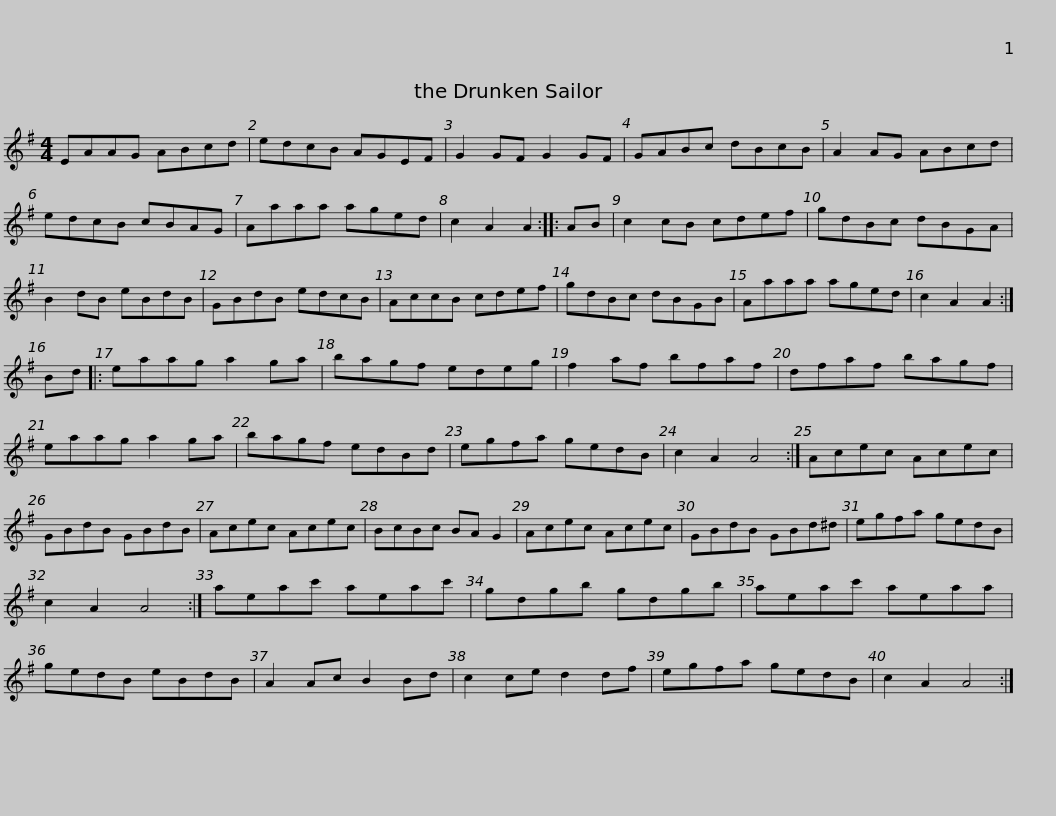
X:1
L:1/8
M:4/4
I:linebreak $
K:G
V:1 treble
V:1
 EAAG ABcd | edcB AGEF | G2 GF G2 GF | GABc dBcB | A2 AG ABcd | %5
 edcB cBAG |$ Aaaa aged | c2 A2 A2 :: AB | c2 cB cdef | %10
 gdBc dBGA | B2 dB eBdB | GBdB edcB |$ AccB cdef | gdBc dBGB | %15
 Aaaa aged | c2 A2 A2 :| Bd |: eaag a2 ga |$ bagf edeg | %20
 f2 af bfaf | dfaf bagf | eaag a2 ga | bagf edBd |$ egfa gedB | %25
 c2 A2 A4 :| Acec Acec | GBdB GBdB | Acec Acec | BcBc BA G2 |$ %30
 Acec Acec | GBdB GBd^d | egfa gedB | c2 A2 A4 :| aeac' aeac' |$ %35
 gdgb gdgb | aeac' aeaa | gedB eBdB | A2 Ac B2 Bd | c2 ce d2 df | %40
 egfa gedB |$ c2 A2 A4 :| %42
